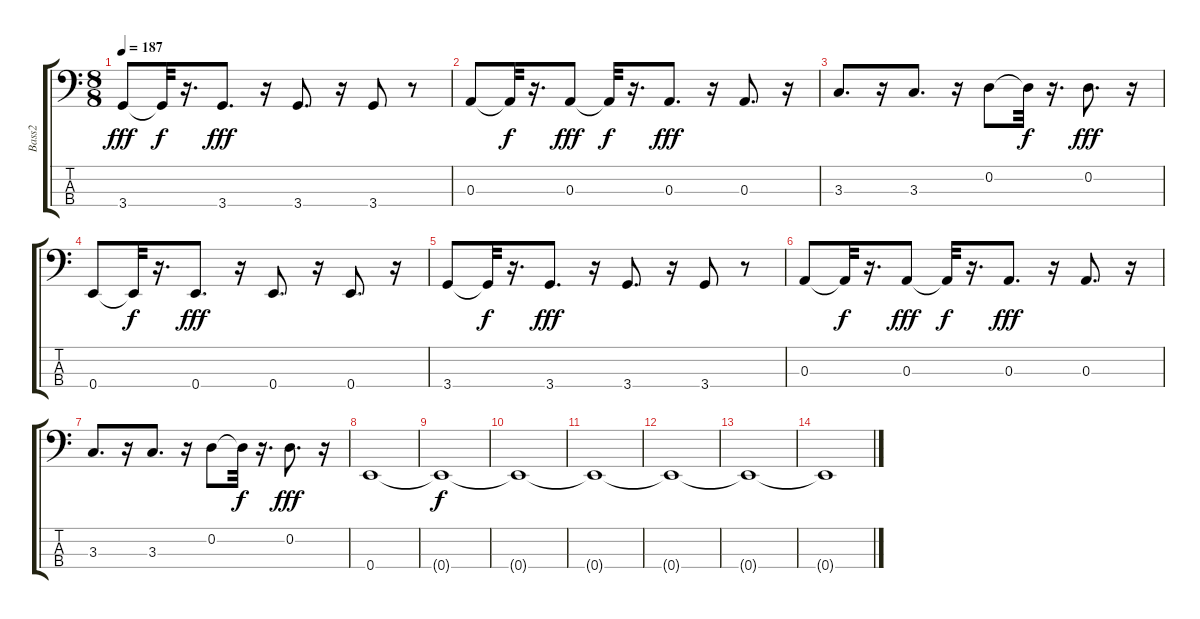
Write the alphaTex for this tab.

\track ("Bass2" "Bass2") {instrument electricbasspick}
\staff {score tabs}
\tuning (G2 D2 A1 E1) {hide}
\ts (8 8)
\tempo 187
\clef f4
\ks c
3.4.8{dy fff} 3.4{t}.32{dy f} r.16{d} 3.4.8{d dy fff} r.16 3.4.8{d} r.16 3.4.8 r.8 |
0.3.8 0.3{t}.32{dy f} r.16{d} 0.3.8{dy fff} 0.3{t}.32{dy f} r.16{d} 0.3.8{d dy fff} r.16 0.3.8{d} r.16 |
3.3.8{d} r.16 3.3.8{d} r.16 0.2.8 0.2{t}.32{dy f} r.16{d} 0.2.8{d dy fff} r.16 |
0.4.8 0.4{t}.32{dy f} r.16{d} 0.4.8{d dy fff} r.16 0.4.8{d} r.16 0.4.8{d} r.16 |
3.4.8 3.4{t}.32{dy f} r.16{d} 3.4.8{d dy fff} r.16 3.4.8{d} r.16 3.4.8 r.8 |
0.3.8 0.3{t}.32{dy f} r.16{d} 0.3.8{dy fff} 0.3{t}.32{dy f} r.16{d} 0.3.8{d dy fff} r.16 0.3.8{d} r.16 |
3.3.8{d} r.16 3.3.8{d} r.16 0.2.8 0.2{t}.32{dy f} r.16{d} 0.2.8{d dy fff} r.16 |
0.4.1 |
0.4{t}.1{dy f} |
0.4{t}.1 |
0.4{t}.1 |
0.4{t}.1 |
0.4{t}.1 |
0.4{t}.1
